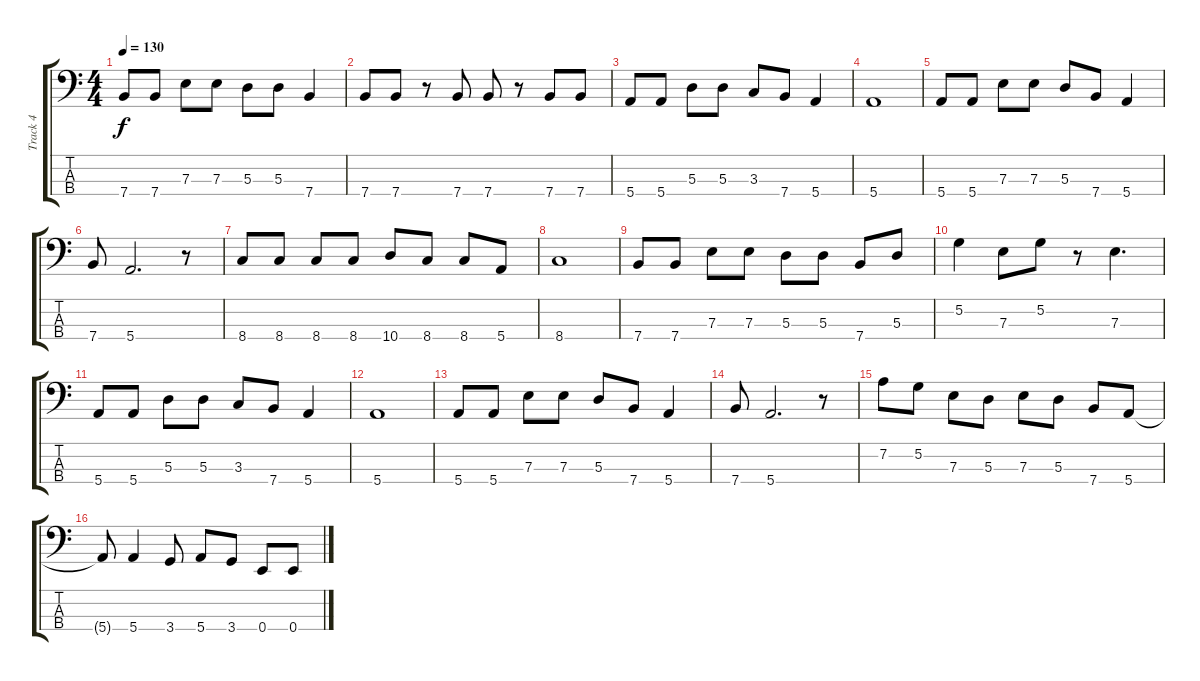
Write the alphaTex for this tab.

\track ("Track 4" "Track 4") {instrument electricbassfinger}
\staff {score tabs}
\tuning (G2 D2 A1 E1) {hide}
\ts (4 4)
\tempo 130
\clef f4
\ks c
7.4.8{dy f} 7.4.8 7.3.8 7.3.8 5.3.8 5.3.8 7.4.4 |
7.4.8 7.4.8 r.8 7.4.8 7.4.8 r.8 7.4.8 7.4.8 |
5.4.8 5.4.8 5.3.8 5.3.8 3.3.8 7.4.8 5.4.4 |
5.4.1 |
5.4.8 5.4.8 7.3.8 7.3.8 5.3.8 7.4.8 5.4.4 |
7.4.8 5.4.2{d} r.8 |
8.4.8 8.4.8 8.4.8 8.4.8 10.4.8 8.4.8 8.4.8 5.4.8 |
8.4.1 |
7.4.8 7.4.8 7.3.8 7.3.8 5.3.8 5.3.8 7.4.8 5.3.8 |
5.2.4 7.3.8 5.2.8 r.8 7.3.4{d} |
5.4.8 5.4.8 5.3.8 5.3.8 3.3.8 7.4.8 5.4.4 |
5.4.1 |
5.4.8 5.4.8 7.3.8 7.3.8 5.3.8 7.4.8 5.4.4 |
7.4.8 5.4.2{d} r.8 |
7.2.8 5.2.8 7.3.8 5.3.8 7.3.8 5.3.8 7.4.8 5.4.8 |
5.4{t}.8 5.4.4 3.4.8 5.4.8 3.4.8 0.4.8 0.4.8
